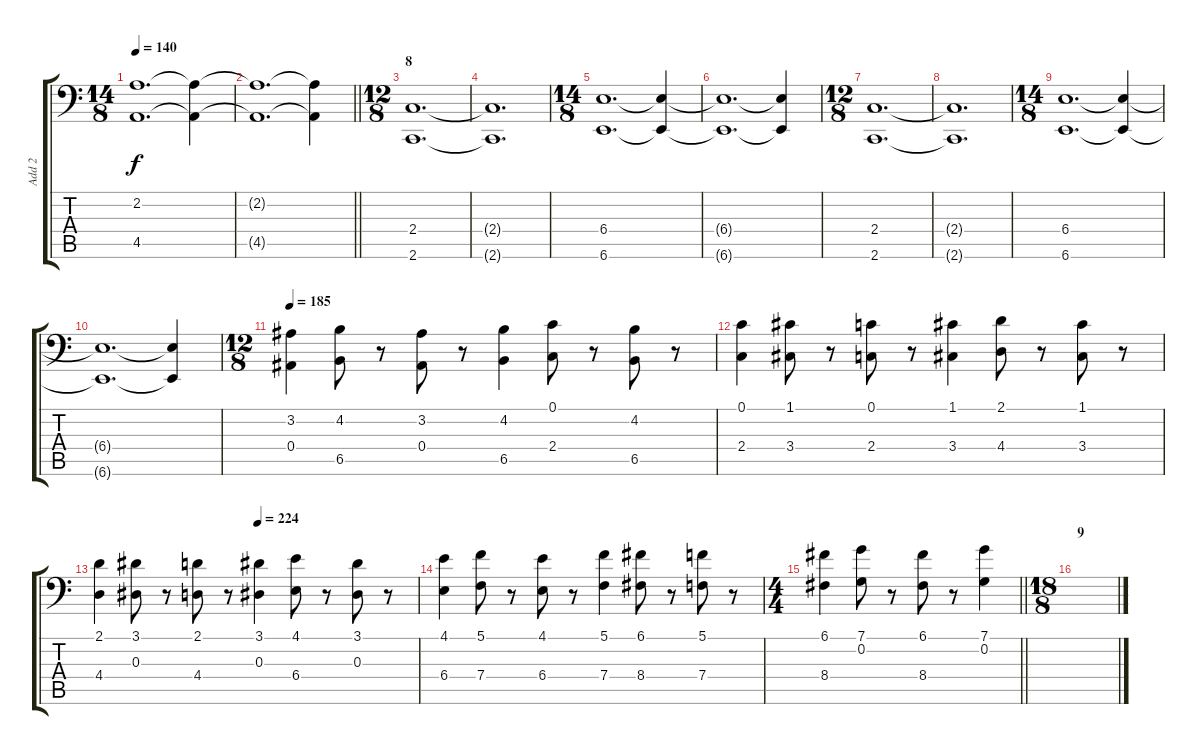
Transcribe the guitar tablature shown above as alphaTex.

\track ("Add 2" "Add 2") {instrument stringensemble1}
\staff {score tabs}
\tuning (C4 G3 Eb3 Bb2 F2 Bb1) {hide}
\ts (14 8)
\tempo 140
\clef f4
\ks c
(2.2 4.5).1{d dy f} (2.2{t} 4.5{t}).4 |
\barLineRight lightlight
(2.2{t} 4.5{t}).1{d} (2.2{t} 4.5{t}).4 |
\ts (12 8)
\section ("" "8")
(2.4 2.6).1{d} |
(2.4{t} 2.6{t}).1{d} |
\ts (14 8)
(6.4 6.6).1{d} (6.4{t} 6.6{t}).4 |
(6.4{t} 6.6{t}).1{d} (6.4{t} 6.6{t}).4 |
\ts (12 8)
(2.4 2.6).1{d} |
(2.4{t} 2.6{t}).1{d} |
\ts (14 8)
(6.4 6.6).1{d} (6.4{t} 6.6{t}).4 |
(6.4{t} 6.6{t}).1{d} (6.4{t} 6.6{t}).4 |
\ts (12 8)
\tempo 185
(3.2 0.4).4 (4.2 6.5).8 r.8 (3.2 0.4).8 r.8 (4.2 6.5).4 (0.1 2.4).8 r.8 (4.2 6.5).8 r.8 |
(0.1 2.4).4 (1.1 3.4).8 r.8 (0.1 2.4).8 r.8 (1.1 3.4).4 (2.1 4.4).8 r.8 (1.1 3.4).8 r.8 |
\tempo (224 0.5)
(2.1 4.4).4 (3.1 0.3).8 r.8 (2.1 4.4).8 r.8 (3.1 0.3).4 (4.1 6.4).8 r.8 (3.1 0.3).8 r.8 |
(4.1 6.4).4 (5.1 7.4).8 r.8 (4.1 6.4).8 r.8 (5.1 7.4).4 (6.1 8.4).8 r.8 (5.1 7.4).8 r.8 |
\ts (4 4)
\barLineRight lightlight
(6.1 8.4).4 (7.1 0.2).8 r.8 (6.1 8.4).8 r.8 (7.1 0.2).4 |
\ts (18 8)
\section ("" "9")
